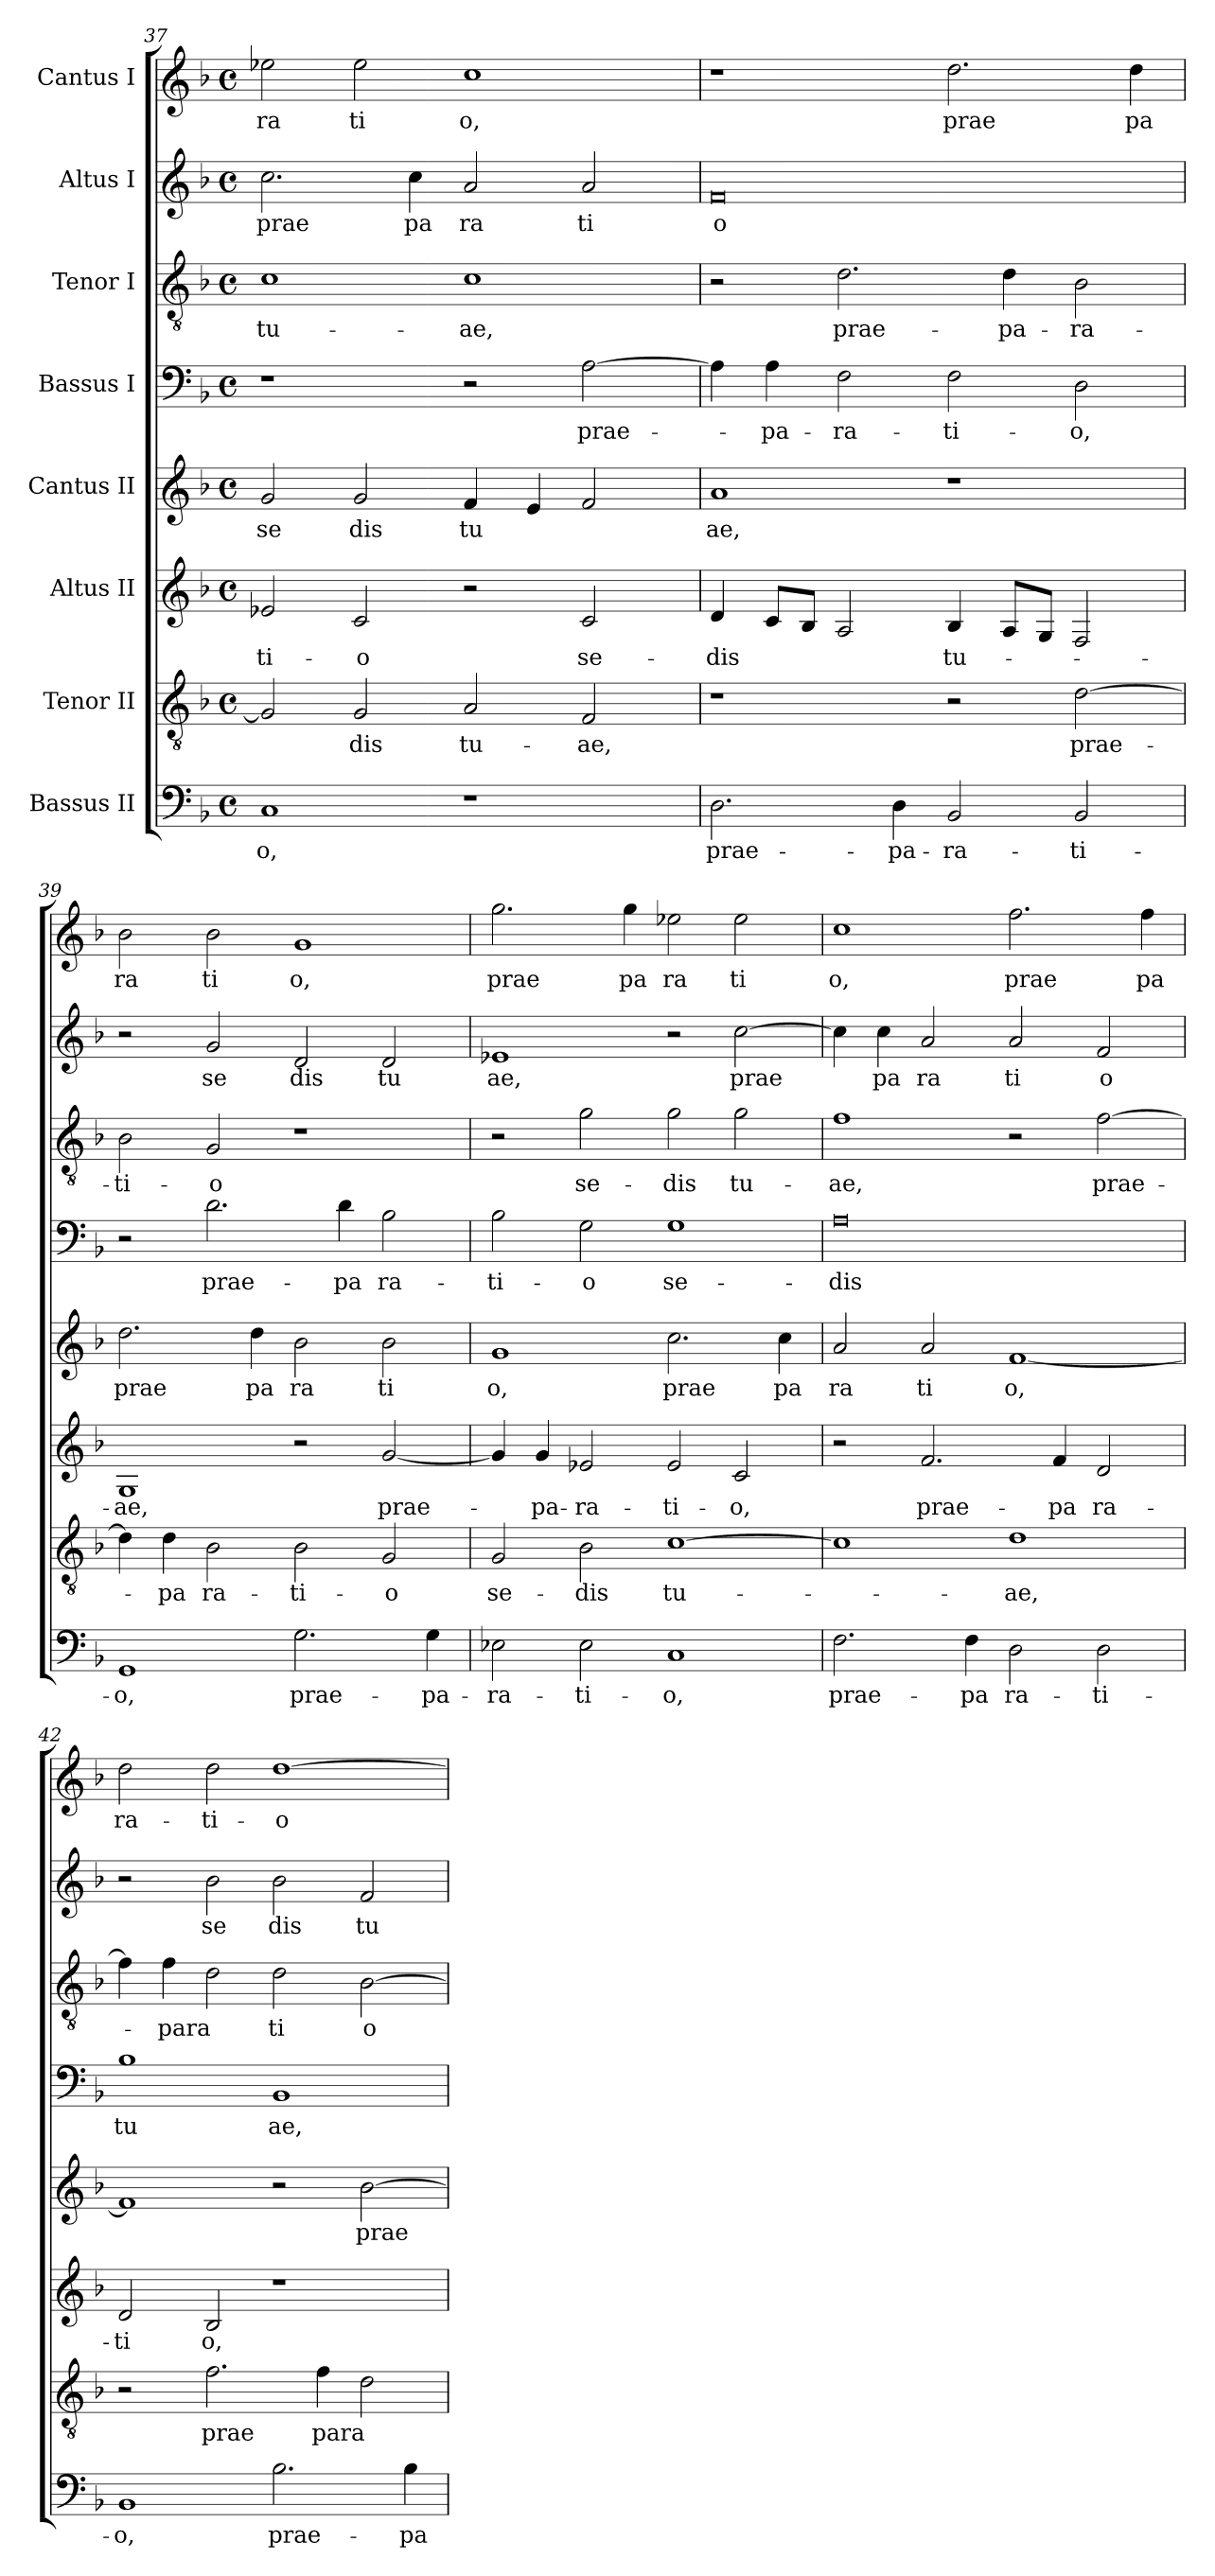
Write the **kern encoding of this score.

**kern	**text	**kern	**text	**kern	**text	**kern	**text	**kern	**text	**kern	**text	**kern	**text	**kern	**text
*part8	*part8	*part7	*part7	*part6	*part6	*part5	*part5	*part4	*part4	*part3	*part3	*part2	*part2	*part1	*part1
*staff8	*staff8	*staff7	*staff7	*staff6	*staff6	*staff5	*staff5	*staff4	*staff4	*staff3	*staff3	*staff2	*staff2	*staff1	*staff1
*I"Bassus II	*	*I"Tenor II	*	*I"Altus II	*	*I"Cantus II	*	*I"Bassus I	*	*I"Tenor I	*	*I"Altus I	*	*I"Cantus I	*
!!LO:PB:g=z
*clefF4	*	*clefGv2	*	*clefG2	*	*clefG2	*	*clefF4	*	*clefGv2	*	*clefG2	*	*clefG2	*
*k[b-]	*	*k[b-]	*	*k[b-]	*	*k[b-]	*	*k[b-]	*	*k[b-]	*	*k[b-]	*	*k[b-]	*
*F:	*	*F:	*	*F:	*	*F:	*	*F:	*	*F:	*	*F:	*	*F:	*
*M4/4	*	*M4/4	*	*M4/4	*	*M4/4	*	*M4/4	*	*M4/4	*	*M4/4	*	*M4/4	*
*met(c)	*	*met(c)	*	*met(c)	*	*met(c)	*	*met(c)	*	*met(c)	*	*met(c)	*	*met(c)	*
=37	=37	=37	=37	=37	=37	=37	=37	=37	=37	=37	=37	=37	=37	=37	=37
!	!LO:LY:b:cj	!	!	!	!LO:LY:b:cj	!	!LO:LY:b:cj	!	!	!	!LO:LY:b:cj	!	!LO:LY:b:cj	!	!LO:LY:b:cj
*	*	*^	*	*	*	*	*	*	*	*	*	*	*	*	*
1C	o,	2G/]	64ryy	.	2e-X/	ti-	2g/	se	1r	.	1c	tu-	2.cc\	prae	2ee-X\	ra
.	.	.	1ryy	.	.	.	.	.	.	.	.	.	.	.	.	.
!	!	!	!	!LO:LY:b:cj	!	!LO:LY:b:cj	!	!LO:LY:b:cj	!	!	!	!	!	!	!	!LO:LY:b:cj
.	.	2G/	.	-dis	2c/	-o	2g/	dis	.	.	.	.	.	.	2ee-\	ti
!	!	!	!	!	!	!	!	!	!	!	!	!	!	!LO:LY:b:cj	!	!
.	.	.	.	.	.	.	.	.	.	.	.	.	4cc\	pa	.	.
!	!	!	!	!LO:LY:b:cj	!	!	!	!LO:LY:b:cj	!	!	!	!LO:LY:b:cj	!	!LO:LY:b:cj	!	!LO:LY:b:cj
1r	.	2A/	.	tu-	2r	.	4f/	tu	2r	.	1c	-ae,	2a/	ra	1cc	o,
.	.	.	2ryy	.	.	.	.	.	.	.	.	.	.	.	.	.
.	.	.	.	.	.	.	4e/	.	.	.	.	.	.	.	.	.
!	!	!	!	!LO:LY:b:cj	!	!LO:LY:b:cj	!	!	!	!LO:LY:b	!	!	!	!LO:LY:b:cj	!	!
.	.	2F/	.	-ae,	2c/	se-	2f/	.	[>2A\	prae-	.	.	2a/	ti	.	.
.	.	.	4ryy	.	.	.	.	.	.	.	.	.	.	.	.	.
.	.	.	8...ryy	.	.	.	.	.	.	.	.	.	.	.	.	.
=38	=38	=38	=38	=38	=38	=38	=38	=38	=38	=38	=38	=38	=38	=38	=38	=38
!	!LO:LY:b:cj	!	!	!	!	!LO:LY:b	!	!LO:LY:b:cj	!	!	!	!	!	!LO:LY:b:cj	!	!
*	*	*v	*v	*	*	*	*	*	*	*	*	*	*	*	*	*
2.D\	prae-	1r	.	4d/	-dis	1a	ae,	4A\]	.	2r	.	0f	o	1r	.
!	!	!	!	!	!	!	!	!	!LO:LY:b:cj	!	!	!	!	!	!
.	.	.	.	8c/L	.	.	.	4A\	-pa-	.	.	.	.	.	.
.	.	.	.	8B-/J	.	.	.	.	.	.	.	.	.	.	.
!	!	!	!	!	!	!	!	!	!LO:LY:b:cj	!	!LO:LY:b:cj	!	!	!	!
.	.	.	.	2A/	.	.	.	2F\	-ra-	2.d\	prae-	.	.	.	.
!	!LO:LY:b:cj	!	!	!	!	!	!	!	!	!	!	!	!	!	!
4D\	-pa-	.	.	.	.	.	.	.	.	.	.	.	.	.	.
!	!LO:LY:b:cj	!	!	!	!LO:LY:b:cj	!	!	!	!LO:LY:b:cj	!	!	!	!	!	!LO:LY:b:cj
2BB-/	-ra-	2r	.	4B-/	tu-	1r	.	2F\	-ti-	.	.	.	.	2.dd\	prae
!	!	!	!	!	!	!	!	!	!	!	!LO:LY:b:cj	!	!	!	!
.	.	.	.	8A/L	.	.	.	.	.	4d\	-pa-	.	.	.	.
.	.	.	.	8G/J	.	.	.	.	.	.	.	.	.	.	.
!	!LO:LY:b:cj	!	!LO:LY:b	!	!	!	!	!	!LO:LY:b:cj	!	!LO:LY:b:cj	!	!	!	!
2BB-/	-ti-	[>2d\	prae-	2F/	.	.	.	2D\	-o,	2B-\	-ra-	.	.	.	.
!	!	!	!	!	!	!	!	!	!	!	!	!	!	!	!LO:LY:b:cj
.	.	.	.	.	.	.	.	.	.	.	.	.	.	4dd\	pa
=39	=39	=39	=39	=39	=39	=39	=39	=39	=39	=39	=39	=39	=39	=39	=39
!	!LO:LY:b:cj	!	!	!	!LO:LY:b:cj	!	!LO:LY:b:cj	!	!	!	!LO:LY:b:cj	!	!	!	!LO:LY:b:cj
1GG	-o,	4d\]	.	1G	-ae,	2.dd\	prae	2r	.	2B-\	-ti-	2r	.	2b-\	ra
!	!	!	!LO:LY:b:cj	!	!	!	!	!	!	!	!	!	!	!	!
.	.	4d\	-pa	.	.	.	.	.	.	.	.	.	.	.	.
!	!	!	!LO:LY:b:cj	!	!	!	!	!	!LO:LY:b:cj	!	!LO:LY:b:cj	!	!LO:LY:b:cj	!	!LO:LY:b:cj
.	.	2B-\	ra-	.	.	.	.	2.d\	prae-	2G/	-o	2g/	se	2b-\	ti
!	!	!	!	!	!	!	!LO:LY:b:cj	!	!	!	!	!	!	!	!
.	.	.	.	.	.	4dd\	pa	.	.	.	.	.	.	.	.
!	!LO:LY:b:cj	!	!LO:LY:b:cj	!	!	!	!LO:LY:b:cj	!	!	!	!	!	!LO:LY:b:cj	!	!LO:LY:b:cj
2.G\	prae-	2B-\	-ti-	2r	.	2b-\	ra	.	.	1r	.	2d/	dis	1g	o,
!	!	!	!	!	!	!	!	!	!LO:LY:b:cj	!	!	!	!	!	!
.	.	.	.	.	.	.	.	4d\	-pa	.	.	.	.	.	.
!	!	!	!LO:LY:b:cj	!	!LO:LY:b	!	!LO:LY:b:cj	!	!LO:LY:b:cj	!	!	!	!LO:LY:b:cj	!	!
.	.	2G/	-o	[<2g/	prae-	2b-\	ti	2B-\	ra-	.	.	2d/	tu	.	.
!	!LO:LY:b:cj	!	!	!	!	!	!	!	!	!	!	!	!	!	!
4G\	-pa-	.	.	.	.	.	.	.	.	.	.	.	.	.	.
=40	=40	=40	=40	=40	=40	=40	=40	=40	=40	=40	=40	=40	=40	=40	=40
!	!LO:LY:b:cj	!	!LO:LY:b:cj	!	!	!	!LO:LY:b:cj	!	!LO:LY:b:cj	!	!	!	!LO:LY:b:cj	!	!LO:LY:b:cj
2E-X\	-ra-	2G/	se-	4g/]	.	1g	o,	2B-\	-ti-	2r	.	1e-X	ae,	2.gg\	prae
!	!	!	!	!	!LO:LY:b:cj	!	!	!	!	!	!	!	!	!	!
.	.	.	.	4g/	-pa-	.	.	.	.	.	.	.	.	.	.
!	!LO:LY:b:cj	!	!LO:LY:b:cj	!	!LO:LY:b:cj	!	!	!	!LO:LY:b:cj	!	!LO:LY:b:cj	!	!	!	!
2E-\	-ti-	2B-\	-dis	2e-X/	-ra-	.	.	2G\	-o	2g\	se-	.	.	.	.
!	!	!	!	!	!	!	!	!	!	!	!	!	!	!	!LO:LY:b:cj
.	.	.	.	.	.	.	.	.	.	.	.	.	.	4gg\	pa
!	!LO:LY:b:cj	!	!LO:LY:b:cj	!	!LO:LY:b:cj	!	!LO:LY:b:cj	!	!LO:LY:b:cj	!	!LO:LY:b:cj	!	!	!	!LO:LY:b:cj
1C	-o,	[>1c	tu-	2e-/	-ti-	2.cc\	prae	1G	se-	2g\	-dis	2r	.	2ee-X\	ra
!	!	!	!	!	!LO:LY:b:cj	!	!	!	!	!	!LO:LY:b:cj	!	!LO:LY:b	!	!LO:LY:b:cj
.	.	.	.	2c/	-o,	.	.	.	.	2g\	tu-	[>2cc\	prae	2ee-\	ti
!	!	!	!	!	!	!	!LO:LY:b:cj	!	!	!	!	!	!	!	!
.	.	.	.	.	.	4cc\	pa	.	.	.	.	.	.	.	.
=41	=41	=41	=41	=41	=41	=41	=41	=41	=41	=41	=41	=41	=41	=41	=41
!	!LO:LY:b:cj	!	!	!	!	!	!LO:LY:b:cj	!	!LO:LY:b:cj	!	!LO:LY:b:cj	!	!	!	!LO:LY:b:cj
2.F\	prae-	1c]	.	2r	.	2a/	ra	0A	-dis	1f	-ae,	4cc\]	.	1cc	o,
!	!	!	!	!	!	!	!	!	!	!	!	!	!LO:LY:b:cj	!	!
.	.	.	.	.	.	.	.	.	.	.	.	4cc\	pa	.	.
!	!	!	!	!	!LO:LY:b:cj	!	!LO:LY:b:cj	!	!	!	!	!	!LO:LY:b:cj	!	!
.	.	.	.	2.f/	prae-	2a/	ti	.	.	.	.	2a/	ra	.	.
!	!LO:LY:b:cj	!	!	!	!	!	!	!	!	!	!	!	!	!	!
4F\	-pa	.	.	.	.	.	.	.	.	.	.	.	.	.	.
!	!LO:LY:b:cj	!	!LO:LY:b:cj	!	!	!	!LO:LY:b:cj	!	!	!	!	!	!LO:LY:b:cj	!	!LO:LY:b:cj
2D\	ra-	1d	-ae,	.	.	[>1f	o,	.	.	2r	.	2a/	ti	2.ff\	prae
!	!	!	!	!	!LO:LY:b:cj	!	!	!	!	!	!	!	!	!	!
.	.	.	.	4f/	-pa	.	.	.	.	.	.	.	.	.	.
!	!LO:LY:b:cj	!	!	!	!LO:LY:b:cj	!	!	!	!	!	!LO:LY:b	!	!LO:LY:b:cj	!	!
2D\	-ti-	.	.	2d/	ra-	.	.	.	.	[>2f\	prae-	2f/	o	.	.
!	!	!	!	!	!	!	!	!	!	!	!	!	!	!	!LO:LY:b:cj
.	.	.	.	.	.	.	.	.	.	.	.	.	.	4ff\	pa
!!LO:LB:g=z
=42	=42	=42	=42	=42	=42	=42	=42	=42	=42	=42	=42	=42	=42	=42	=42
!	!LO:LY:b:cj	!	!	!	!LO:LY:b:cj	!	!	!	!LO:LY:b:cj	!	!	!	!	!	!LO:LY:b:cj
1BB-	-o,	2r	.	2d/	-ti	1f]	.	1B-	tu	4f\]	.	2r	.	2dd\	ra-
!	!	!	!	!	!	!	!	!	!	!	!LO:LY:b:cj	!	!	!	!
.	.	.	.	.	.	.	.	.	.	4f\	-para	.	.	.	.
!	!	!	!LO:LY:b:cj	!	!LO:LY:b:cj	!	!	!	!	!	!	!	!LO:LY:b:cj	!	!LO:LY:b:cj
.	.	2.f\	prae	2B-/	o,	.	.	.	.	2d\	.	2b-\	se	2dd\	-ti-
!	!LO:LY:b:cj	!	!	!	!	!	!	!	!LO:LY:b:cj	!	!LO:LY:b:cj	!	!LO:LY:b:cj	!	!LO:LY:b:rj
2.B-\	prae-	.	.	1r	.	2r	.	1BB-	ae,	2d\	ti	2b-\	dis	[>1dd	-o
!	!	!	!LO:LY:b:cj	!	!	!	!	!	!	!	!	!	!	!	!
.	.	4f\	para	.	.	.	.	.	.	.	.	.	.	.	.
!	!	!	!	!	!	!	!LO:LY:b	!	!	!	!LO:LY:b:cj	!	!LO:LY:b:cj	!	!
.	.	2d\	.	.	.	[>2b-\	prae-	.	.	[>2B-\	o	2f/	tu	.	.
!	!LO:LY:b:cj	!	!	!	!	!	!	!	!	!	!	!	!	!	!
4B-\	-pa-	.	.	.	.	.	.	.	.	.	.	.	.	.	.
=	=	=	=	=	=	=	=	=	=	=	=	=	=	=	=
*-	*-	*-	*-	*-	*-	*-	*-	*-	*-	*-	*-	*-	*-	*-	*-
